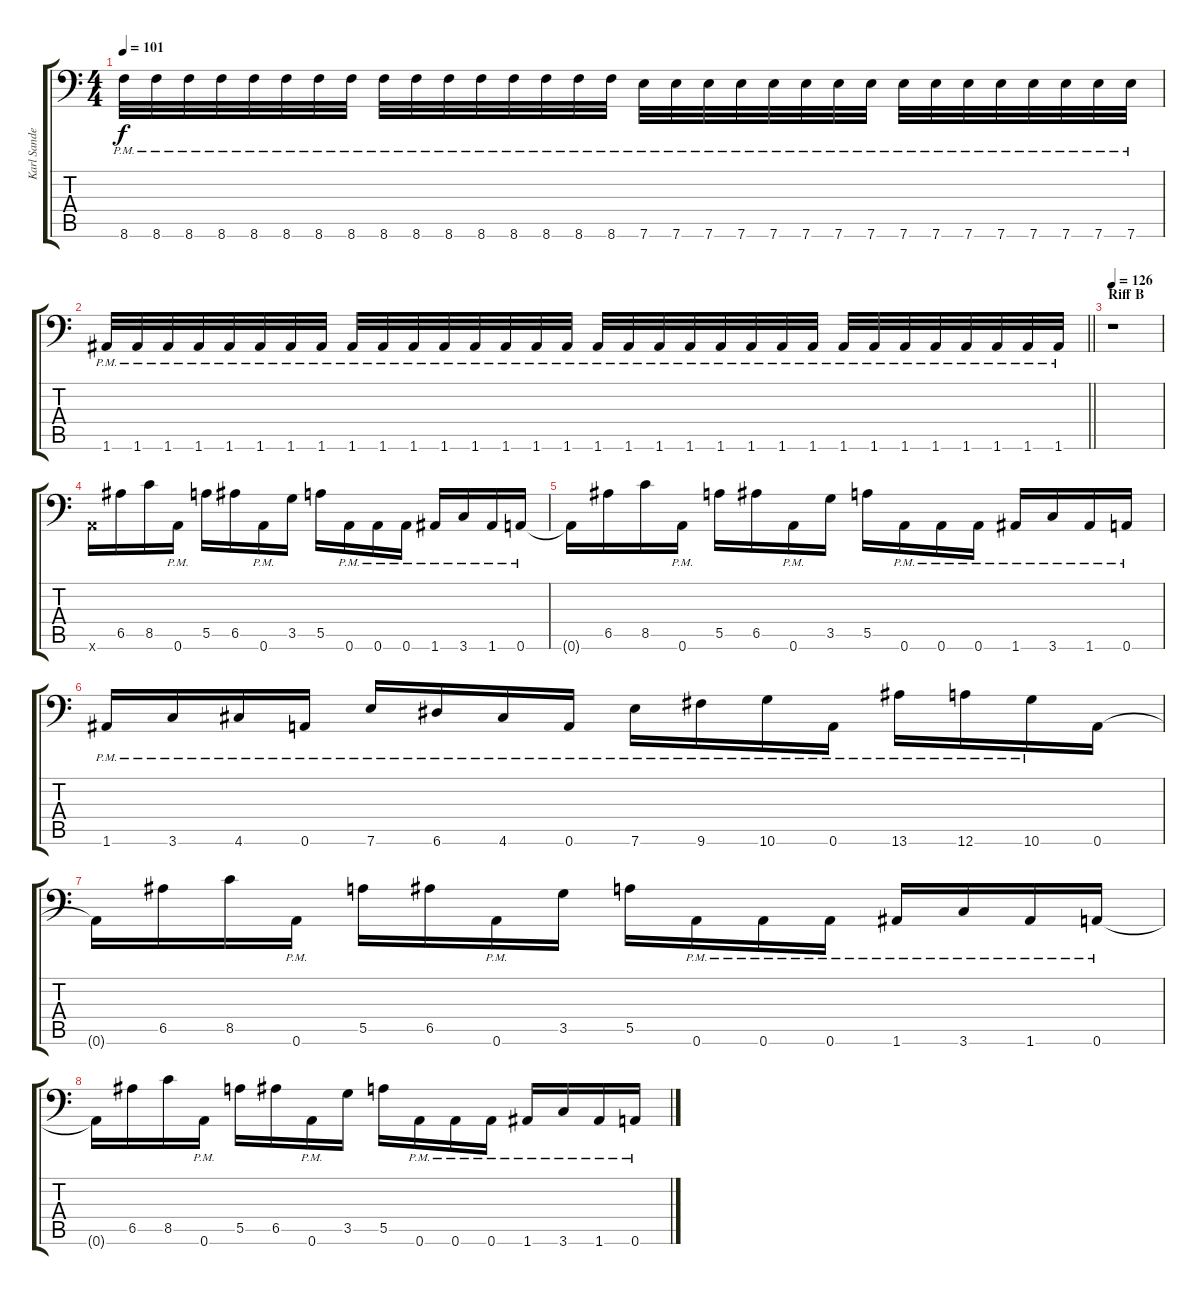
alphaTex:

\track ("Karl Sanders " "Karl Sande") {instrument overdrivenguitar}
\staff {score tabs}
\tuning (B3 Gb3 D3 A2 E2 A1) {hide}
\ts (4 4)
\tempo 101
\clef f4
\ks c
8.6{pm}.32{dy f} 8.6{pm}.32 8.6{pm}.32 8.6{pm}.32 8.6{pm}.32 8.6{pm}.32 8.6{pm}.32 8.6{pm}.32 8.6{pm}.32 8.6{pm}.32 8.6{pm}.32 8.6{pm}.32 8.6{pm}.32 8.6{pm}.32 8.6{pm}.32 8.6{pm}.32 7.6{pm}.32 7.6{pm}.32 7.6{pm}.32 7.6{pm}.32 7.6{pm}.32 7.6{pm}.32 7.6{pm}.32 7.6{pm}.32 7.6{pm}.32 7.6{pm}.32 7.6{pm}.32 7.6{pm}.32 7.6{pm}.32 7.6{pm}.32 7.6{pm}.32 7.6{pm}.32 |
\barLineRight lightlight
1.6{pm}.32 1.6{pm}.32 1.6{pm}.32 1.6{pm}.32 1.6{pm}.32 1.6{pm}.32 1.6{pm}.32 1.6{pm}.32 1.6{pm}.32 1.6{pm}.32 1.6{pm}.32 1.6{pm}.32 1.6{pm}.32 1.6{pm}.32 1.6{pm}.32 1.6{pm}.32 1.6{pm}.32 1.6{pm}.32 1.6{pm}.32 1.6{pm}.32 1.6{pm}.32 1.6{pm}.32 1.6{pm}.32 1.6{pm}.32 1.6{pm}.32 1.6{pm}.32 1.6{pm}.32 1.6{pm}.32 1.6{pm}.32 1.6{pm}.32 1.6{pm}.32 1.6{pm}.32 |
\section ("" "Riff B")
\tempo 126
r.1 |
0.6{x}.16 6.5.16 8.5.16 0.6{pm}.16 5.5.16 6.5.16 0.6{pm}.16 3.5.16 5.5.16 0.6{pm}.16 0.6{pm}.16 0.6{pm}.16 1.6{pm}.16 3.6{pm}.16 1.6{pm}.16 0.6{pm}.16 |
0.6{t}.16 6.5.16 8.5.16 0.6{pm}.16 5.5.16 6.5.16 0.6{pm}.16 3.5.16 5.5.16 0.6{pm}.16 0.6{pm}.16 0.6{pm}.16 1.6{pm}.16 3.6{pm}.16 1.6{pm}.16 0.6{pm}.16 |
1.6{pm}.16 3.6{pm}.16 4.6{pm}.16 0.6{pm}.16 7.6{pm}.16 6.6{pm}.16 4.6{pm}.16 0.6{pm}.16 7.6{pm}.16 9.6{pm}.16 10.6{pm}.16 0.6{pm}.16 13.6{pm}.16 12.6{pm}.16 10.6{pm}.16 0.6.16 |
0.6{t}.16 6.5.16 8.5.16 0.6{pm}.16 5.5.16 6.5.16 0.6{pm}.16 3.5.16 5.5.16 0.6{pm}.16 0.6{pm}.16 0.6{pm}.16 1.6{pm}.16 3.6{pm}.16 1.6{pm}.16 0.6{pm}.16 |
0.6{t}.16 6.5.16 8.5.16 0.6{pm}.16 5.5.16 6.5.16 0.6{pm}.16 3.5.16 5.5.16 0.6{pm}.16 0.6{pm}.16 0.6{pm}.16 1.6{pm}.16 3.6{pm}.16 1.6{pm}.16 0.6{pm}.16
